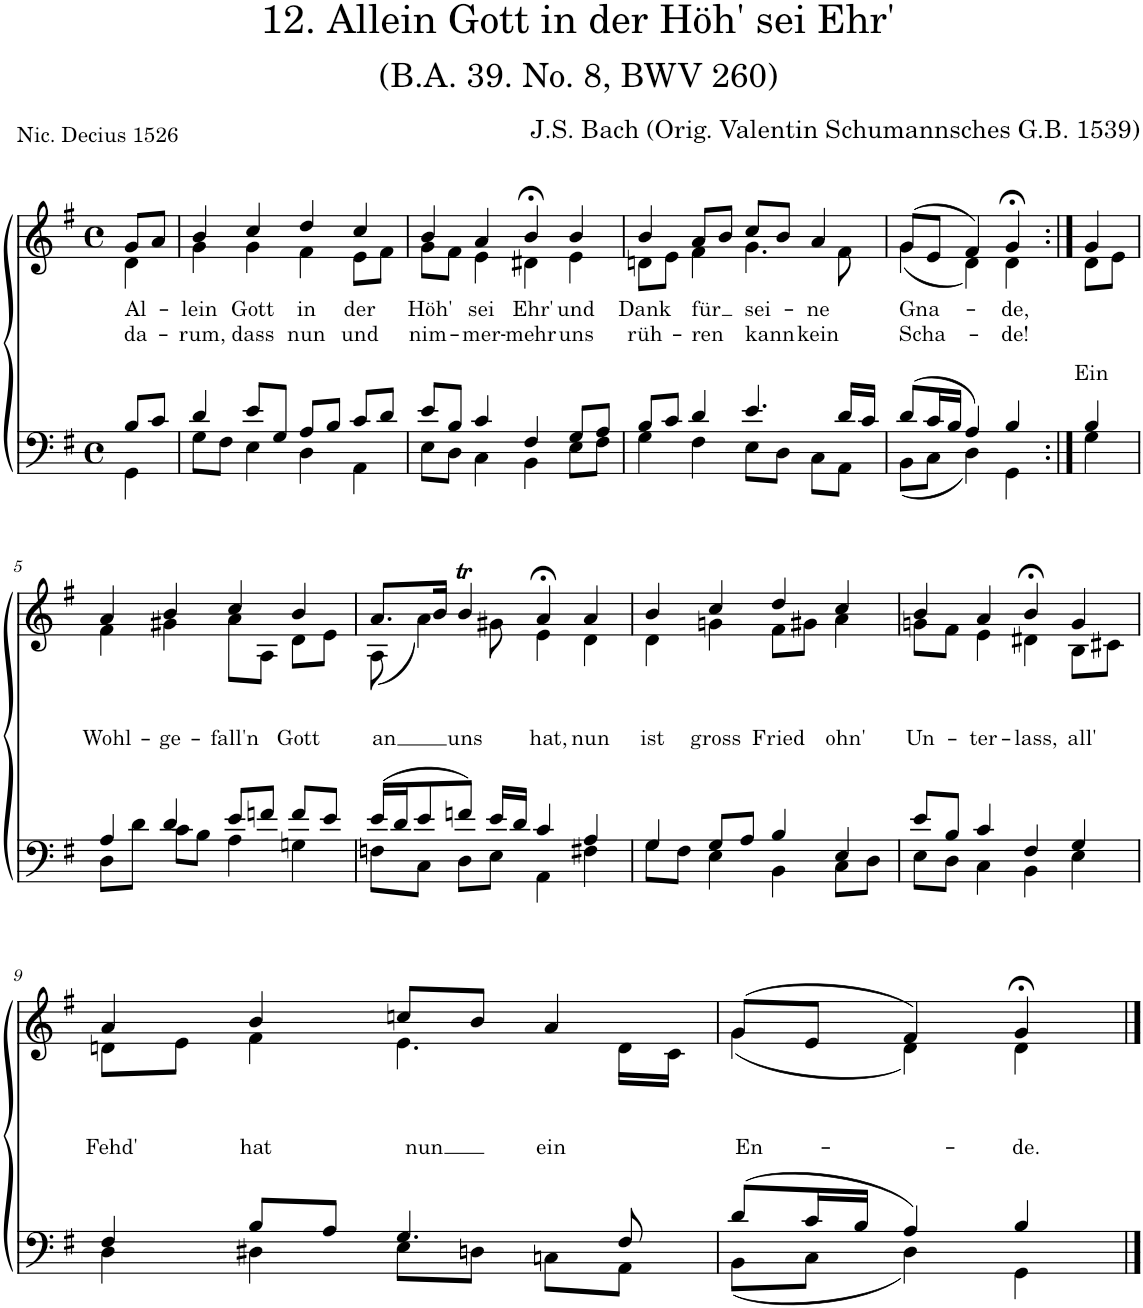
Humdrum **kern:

**kern	**kern	**text	**text
*part2	*part1	*part1	*part1
*staff2	*staff1	*staff1	*staff1
*I"Tenor/Bass	*I"Soprano/Alto	*	*
*clefF4	*clefG2	*	*
*k[f#]	*k[f#]	*	*
*M4/4	*M4/4	*	*
*met(c)	*met(c)	*	*
=	=	=	=
*^	*	*	*
!	!	!	!LO:LY:b	!LO:LY:b
*	*	*^	*	*
8B/L	4GG\	8g/L	4d\	Al-	da-
8c/J	.	8a/J	.	.	.
=1	=1	=1	=1	=1	=1
!	!	!	!	!LO:LY:b	!LO:LY:b
4d/	8G\L	4b/	4g\	-lein	-rum,
.	8F#\J	.	.	.	.
!	!	!	!	!LO:LY:b	!LO:LY:b
8e/L	4E\	4cc/	4g\	Gott	dass
8G/J	.	.	.	.	.
!	!	!	!	!LO:LY:b	!LO:LY:b
8A/L	4D\	4dd/	4f#\	in	nun
8B/J	.	.	.	.	.
!	!	!	!	!LO:LY:b	!LO:LY:b
8c/L	4AA\	4cc/	8e\L	der	und
8d/J	.	.	8f#\J	.	.
=2	=2	=2	=2	=2	=2
!	!	!	!	!LO:LY:b	!LO:LY:b
8e/L	8E\L	4b/	8g\L	Höh'	nim-
8B/J	8D\J	.	8f#\J	.	.
!	!	!	!	!LO:LY:b	!LO:LY:b
4c/	4C\	4a/	4e\	sei	-mer-
!	!	!	!	!LO:LY:b	!LO:LY:b
4F#/	4BB\	4b;<,/	4d#X\	Ehr'	-mehr
!	!	!	!	!LO:LY:b	!LO:LY:b
8G/L	8E\L	4b/	4e\	und	uns
8A/J	8F#\J	.	.	.	.
=3	=3	=3	=3	=3	=3
!	!	!	!	!LO:LY:b	!LO:LY:b
8B/L	4G\	4b/	8dn\L	Dank	rüh-
8c/J	.	.	8e\J	.	.
!	!	!	!	!LO:LY:b	!LO:LY:b
4d/	4F#\	8a/L	4f#\	für	-ren
.	.	8b/J	.	.	.
!	!	!	!	!LO:LY:b	!LO:LY:b
4.e/	8E\L	8cc/L	4.g\	sei-	kann
.	8D\J	8b/J	.	.	.
!	!	!	!	!LO:LY:b	!LO:LY:b
.	8C\L	4a/	.	-ne	kein
16d/LL	8AA\J	.	8f#\	.	.
16c/JJ	.	.	.	.	.
=4	=4	=4	=4	=4	=4
!	!	!	!	!LO:LY:b	!LO:LY:b
(8d/L	(8BB\L	(8g/L	(4g\	Gna-	Scha-
16c/L	8C\J	8e/J	.	.	.
16B/JJ	.	.	.	.	.
4A/)	4D\)	4f#/)	4d\)	.	.
!	!	!	!	!LO:LY:b	!LO:LY:b
4B/	4GG\	4g;<,/	4d\	-de,	-de!
=4X1:|!	=4X1:|!	=4X1:|!	=4X1:|!	=4X1:|!	=4X1:|!
!	!	!	!	!	!LO:LY:b
4B/	4G\	4g/	8d\L	.	Ein
.	.	.	8e\J	.	.
!!LO:LB:g=z	!!
=5	=5	=5	=5	=5	=5
!	!	!	!	!	!LO:LY:b
4A/	8D\L	4a/	4f#\	.	Wohl-
.	8d\J	.	.	.	.
!	!	!	!	!	!LO:LY:b
4d/	8c\L	4b/	4g#X\	.	-ge-
.	8B\J	.	.	.	.
!	!	!	!	!	!LO:LY:b
8e/L	4A\	4cc/	8a\L	.	-fall'n
8fn/J	.	.	8A\J	.	.
!	!	!	!	!	!LO:LY:b
8f/L	4Gn\	4b/	8d\L	.	Gott
8e/J	.	.	8e\J	.	.
=6	=6	=6	=6	=6	=6
!	!	!	!	!	!LO:LY:b
(16e/LL	8Fn\L	8.a/L	(8A\	.	an
16d/J	.	.	.	.	.
8e/	8C\J	.	4a\)	.	.
.	.	16b/Jk	.	.	.
!	!	!	!	!	!LO:LY:b
8fn/J)	8D\L	4bt/	.	.	uns
16e/LL	8E\J	.	8g#X\	.	.
16d/JJ	.	.	.	.	.
!	!	!	!	!	!LO:LY:b
4c/	4AA\	4a;<,/	4e\	.	hat,
!	!	!	!	!	!LO:LY:b
4A/	4F#X\	4a/	4d\	.	nun
=7	=7	=7	=7	=7	=7
!	!	!	!	!	!LO:LY:b
4G/	8G\L	4b/	4d\	.	ist
.	8F#\J	.	.	.	.
!	!	!	!	!	!LO:LY:b
8G/L	4E\	4cc/	4gn\	.	gross
8A/J	.	.	.	.	.
!	!	!	!	!	!LO:LY:b
4B/	4BB\	4dd/	8f#\L	.	Fried
.	.	.	8g#X\J	.	.
!	!	!	!	!	!LO:LY:b
4E/	8C\L	4cc/	4a\	.	ohn'
.	8D\J	.	.	.	.
=8	=8	=8	=8	=8	=8
!	!	!	!	!	!LO:LY:b
8e/L	8E\L	4b/	8gn\L	.	Un-
8B/J	8D\J	.	8f#\J	.	.
!	!	!	!	!	!LO:LY:b
4c/	4C\	4a/	4e\	.	-ter-
!	!	!	!	!	!LO:LY:b
4F#/	4BB\	4b;<,/	4d#X\	.	-lass,
!	!	!	!	!	!LO:LY:b
4G/	4E\	4g/	8B\L	.	all'
.	.	.	8c#X\J	.	.
!!LO:LB:g=z	!!
=9	=9	=9	=9	=9	=9
!	!	!	!	!	!LO:LY:b
4F#/	4D\	4a/	8dn\L	.	Fehd'
.	.	.	8e\J	.	.
!	!	!	!	!	!LO:LY:b
8B/L	4D#X\	4b/	4f#\	.	hat
8A/J	.	.	.	.	.
!	!	!	!	!	!LO:LY:b
4.G/	8E\L	8ccn/L	4.e\	.	nun
.	8Dn\J	8b/J	.	.	.
!	!	!	!	!	!LO:LY:b
.	8Cn\L	4a/	.	.	ein
8F#/	8AA\J	.	16d\LL	.	.
.	.	.	16c\JJ	.	.
=10	=10	=10	=10	=10	=10
!	!	!	!	!	!LO:LY:b
(8d/L	(8BB\L	(8g/L	(4g\	.	En-
16c/L	8C\J	8e/J	.	.	.
16B/JJ	.	.	.	.	.
4A/)	4D\)	4f#/)	4d\)	.	.
!	!	!	!	!	!LO:LY:b
4B/	4GG\	4g;</	4d\	.	-de.
*v	*v	*	*	*	*
*	*v	*v	*	*
==	==	==	==
*-	*-	*-	*-
